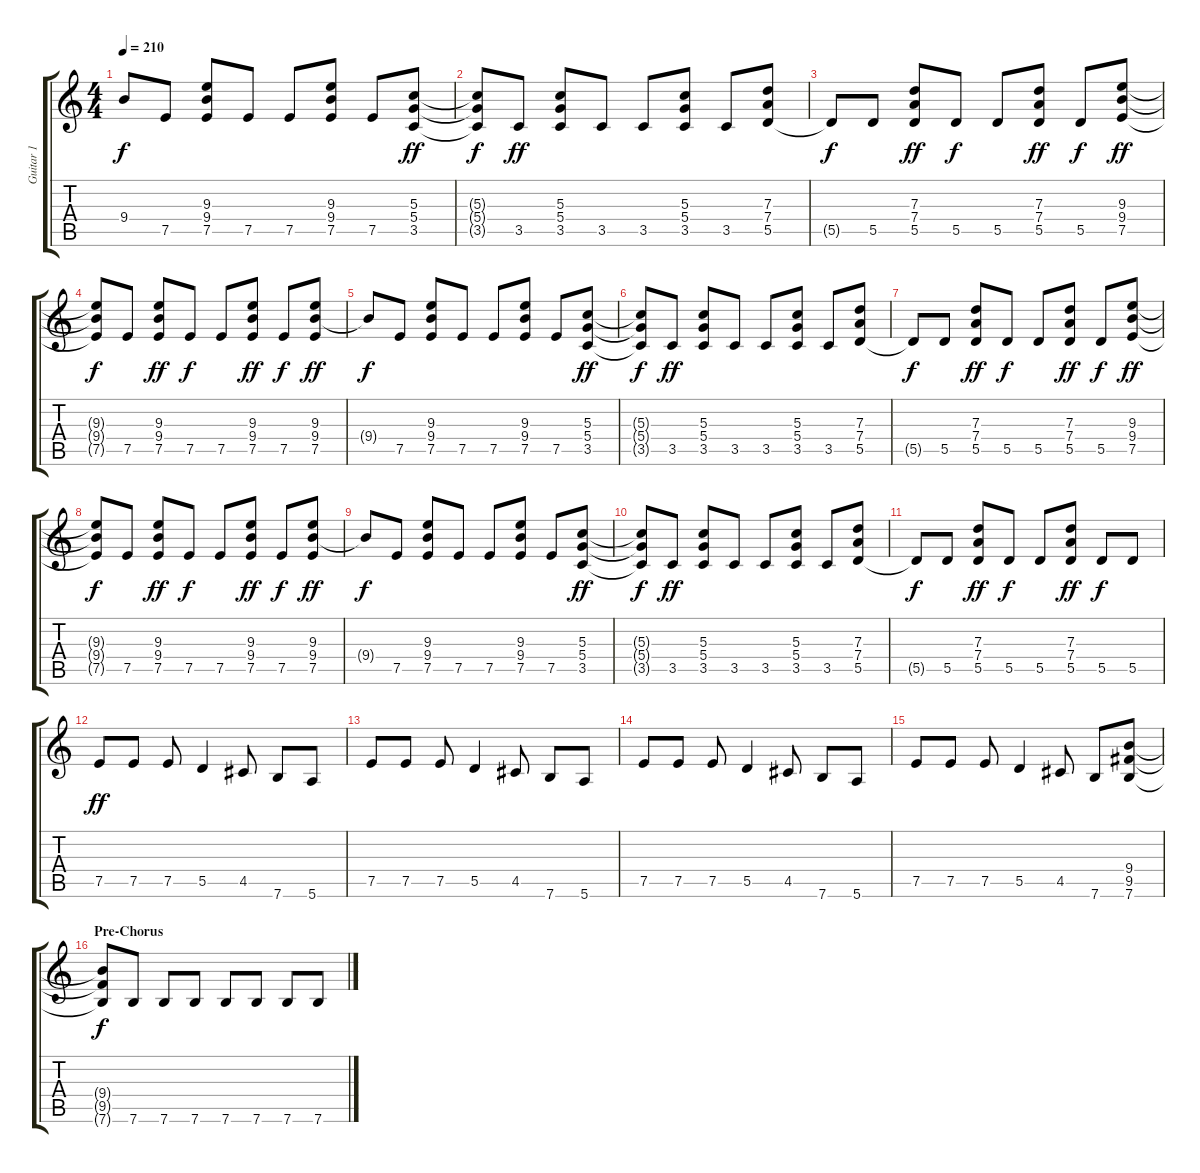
\track ("Guitar 1" "Guitar 1") {instrument overdrivenguitar}
\staff {score tabs}
\tuning (E4 B3 G3 D3 A2 E2) {hide}
\ts (4 4)
\tempo 210
\clef g2
\ks c
9.4{t}.8{dy f} 7.5.8 (9.3 9.4 7.5).8 7.5.8 7.5.8 (9.3 9.4 7.5).8 7.5.8 (5.3 5.4 3.5).8{dy ff} |
(5.3{t} 5.4{t} 3.5{t}).8{dy f} 3.5.8{dy ff} (5.3 5.4 3.5).8 3.5.8 3.5.8 (5.3 5.4 3.5).8 3.5.8 (7.3 7.4 5.5).8 |
5.5{t}.8{dy f} 5.5.8 (7.3 7.4 5.5).8{dy ff} 5.5.8{dy f} 5.5.8 (7.3 7.4 5.5).8{dy ff} 5.5.8{dy f} (9.3 9.4 7.5).8{dy ff} |
(9.3{t} 9.4{t} 7.5{t}).8{dy f} 7.5.8 (9.3 9.4 7.5).8{dy ff} 7.5.8{dy f} 7.5.8 (9.3 9.4 7.5).8{dy ff} 7.5.8{dy f} (9.3 9.4 7.5).8{dy ff} |
9.4{t}.8{dy f} 7.5.8 (9.3 9.4 7.5).8 7.5.8 7.5.8 (9.3 9.4 7.5).8 7.5.8 (5.3 5.4 3.5).8{dy ff} |
(5.3{t} 5.4{t} 3.5{t}).8{dy f} 3.5.8{dy ff} (5.3 5.4 3.5).8 3.5.8 3.5.8 (5.3 5.4 3.5).8 3.5.8 (7.3 7.4 5.5).8 |
5.5{t}.8{dy f} 5.5.8 (7.3 7.4 5.5).8{dy ff} 5.5.8{dy f} 5.5.8 (7.3 7.4 5.5).8{dy ff} 5.5.8{dy f} (9.3 9.4 7.5).8{dy ff} |
(9.3{t} 9.4{t} 7.5{t}).8{dy f} 7.5.8 (9.3 9.4 7.5).8{dy ff} 7.5.8{dy f} 7.5.8 (9.3 9.4 7.5).8{dy ff} 7.5.8{dy f} (9.3 9.4 7.5).8{dy ff} |
9.4{t}.8{dy f} 7.5.8 (9.3 9.4 7.5).8 7.5.8 7.5.8 (9.3 9.4 7.5).8 7.5.8 (5.3 5.4 3.5).8{dy ff} |
(5.3{t} 5.4{t} 3.5{t}).8{dy f} 3.5.8{dy ff} (5.3 5.4 3.5).8 3.5.8 3.5.8 (5.3 5.4 3.5).8 3.5.8 (7.3 7.4 5.5).8 |
5.5{t}.8{dy f} 5.5.8 (7.3 7.4 5.5).8{dy ff} 5.5.8{dy f} 5.5.8 (7.3 7.4 5.5).8{dy ff} 5.5.8{dy f} 5.5.8 |
7.5.8{dy ff} 7.5.8 7.5.8 5.5.4 4.5.8 7.6.8 5.6.8 |
7.5.8 7.5.8 7.5.8 5.5.4 4.5.8 7.6.8 5.6.8 |
7.5.8 7.5.8 7.5.8 5.5.4 4.5.8 7.6.8 5.6.8 |
7.5.8 7.5.8 7.5.8 5.5.4 4.5.8 7.6.8 (9.4 9.5 7.6).8 |
\section ("" "Pre-Chorus")
(9.4{t} 9.5{t} 7.6{t}).8{dy f} 7.6.8 7.6.8 7.6.8 7.6.8 7.6.8 7.6.8 7.6.8
